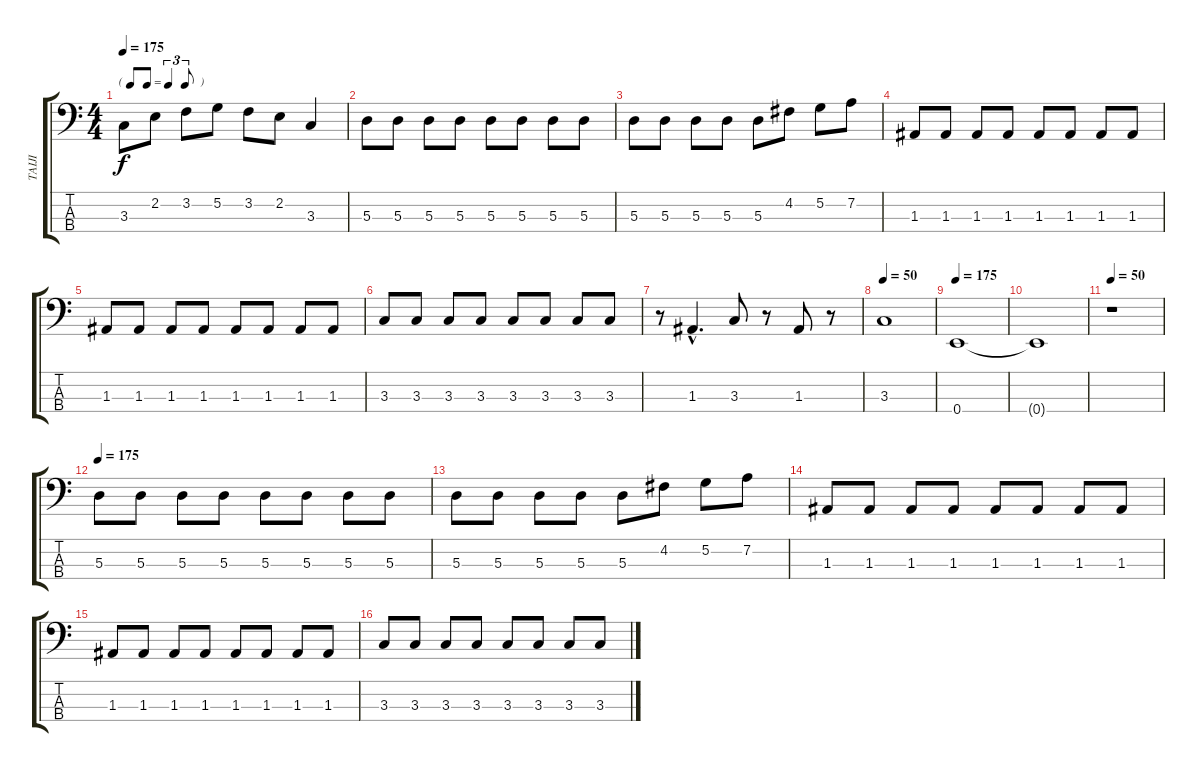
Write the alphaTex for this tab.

\track ("TAIJI" "TAIJI") {instrument electricbasspick}
\staff {score tabs}
\tuning (G2 D2 A1 E1) {hide}
\ts (4 4)
\tf triplet8th
\tempo 175
\clef f4
\ks c
3.3.8{dy f} 2.2.8 3.2.8 5.2.8 3.2.8 2.2.8 3.3.4 |
5.3.8 5.3.8 5.3.8 5.3.8 5.3.8 5.3.8 5.3.8 5.3.8 |
5.3.8 5.3.8 5.3.8 5.3.8 5.3.8 4.2.8 5.2.8 7.2.8 |
1.3.8 1.3.8 1.3.8 1.3.8 1.3.8 1.3.8 1.3.8 1.3.8 |
1.3.8 1.3.8 1.3.8 1.3.8 1.3.8 1.3.8 1.3.8 1.3.8 |
3.3.8 3.3.8 3.3.8 3.3.8 3.3.8 3.3.8 3.3.8 3.3.8 |
r.8 1.3{hac}.4{d} 3.3.8 r.8 1.3.8 r.8 |
\tempo 50
3.3.1 |
\tempo 175
0.4.1 |
0.4{t}.1 |
\tempo 50
r.1 |
\tempo 175
5.3.8 5.3.8 5.3.8 5.3.8 5.3.8 5.3.8 5.3.8 5.3.8 |
5.3.8 5.3.8 5.3.8 5.3.8 5.3.8 4.2.8 5.2.8 7.2.8 |
1.3.8 1.3.8 1.3.8 1.3.8 1.3.8 1.3.8 1.3.8 1.3.8 |
1.3.8 1.3.8 1.3.8 1.3.8 1.3.8 1.3.8 1.3.8 1.3.8 |
3.3.8 3.3.8 3.3.8 3.3.8 3.3.8 3.3.8 3.3.8 3.3.8
